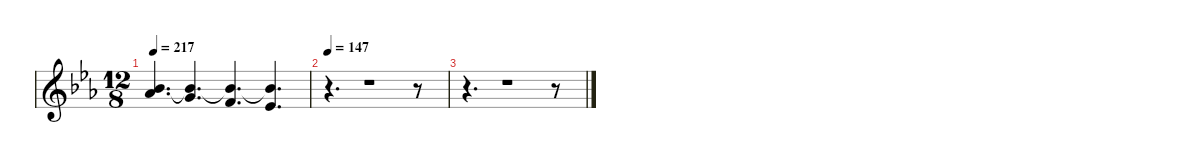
\defaultSystemsLayout 4
\hideDynamics
\bracketExtendMode nobrackets
\singleTrackTrackNamePolicy hidden
\multiTrackTrackNamePolicy hidden
\firstSystemTrackNameMode fullname
\firstSystemTrackNameOrientation horizontal
\otherSystemsTrackNameOrientation horizontal
\track ("Backup Vox" "chr.") {instrument choiraahs}
\staff {score}
\tuning (E4 B3 G3 D3 A2 E2 B1)
\ts (12 8)
\tempo 217
\clef g2
\ks eb
(6.1{acc b} 13.3{acc b}).4{d dy fff beam Up} (6.1{t acc b} 12.3{acc forcenatural}).4{d dy f beam Up} (6.1{t acc b} 10.3{acc forcenatural}).4{d beam Up} (6.1{t acc b} 13.4{acc b}).4{d beam Up} |
\tempo 147
r.4{d beam Down} r.1{beam Down} r.8{beam Down} |
r.4{d beam Down} r.1{beam Down} r.8{beam Down}
